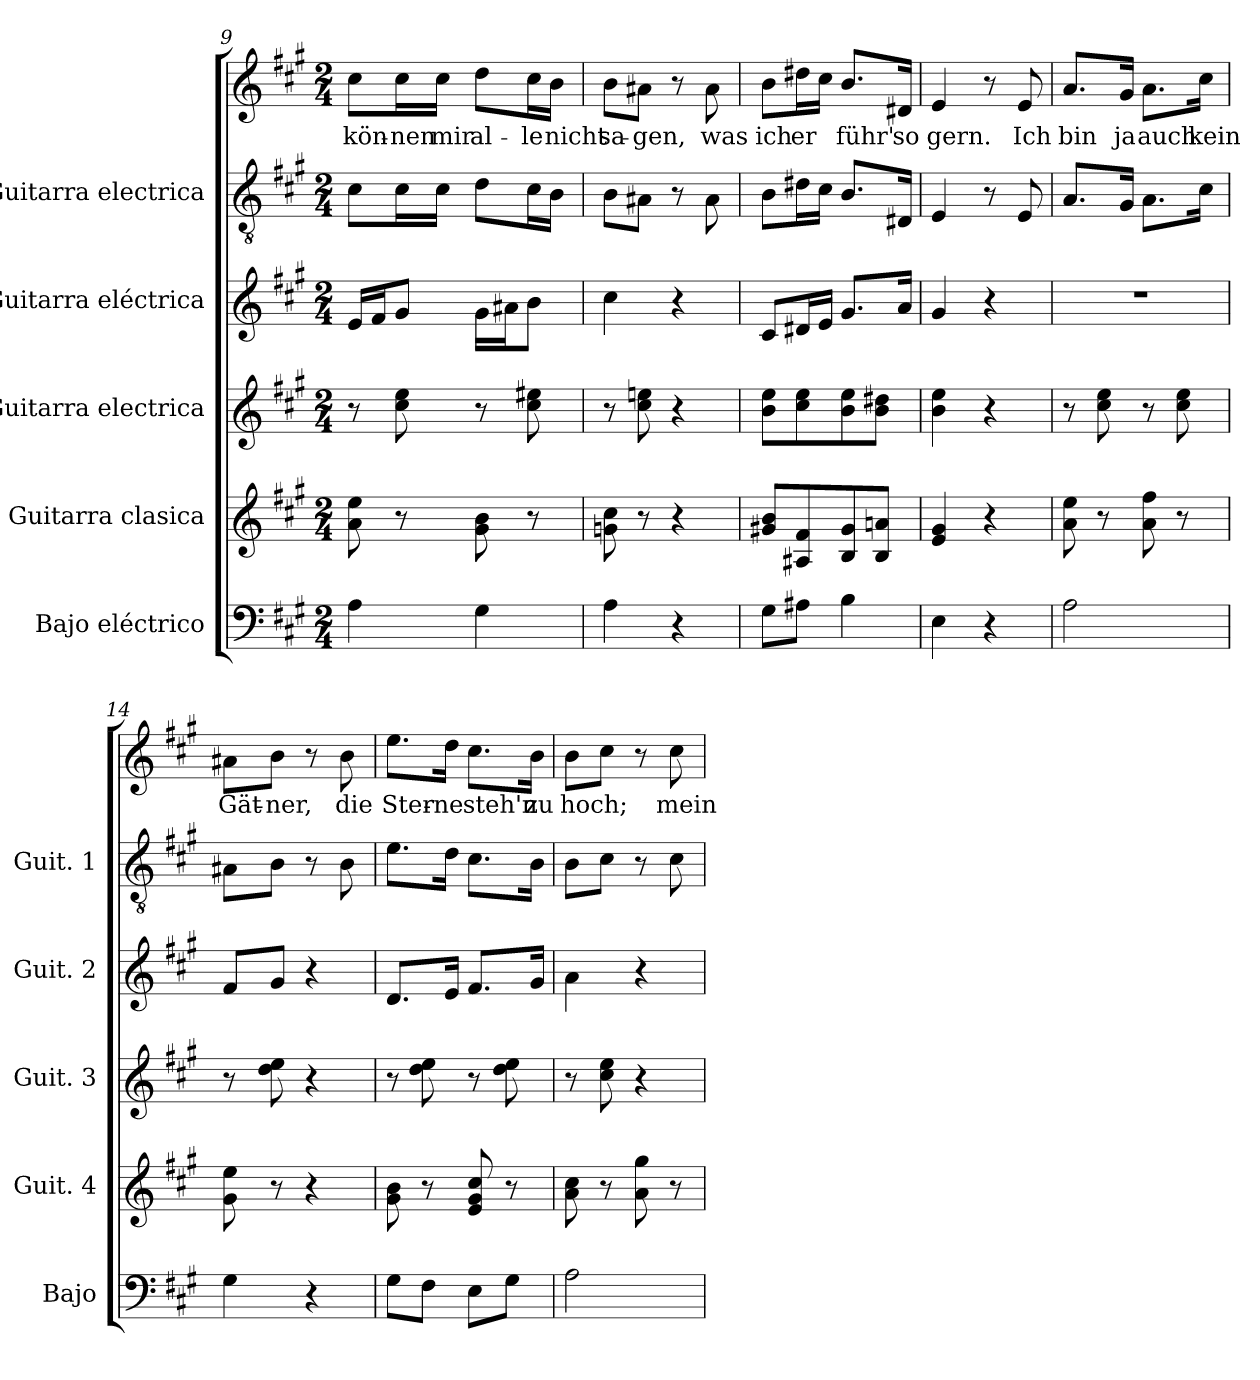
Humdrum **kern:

**kern	**kern	**kern	**kern	**kern	**kern	**text
*part6	*part5	*part4	*part3	*part2	*part1	*part1
*staff6	*staff5	*staff4	*staff3	*staff2	*staff1	*staff1
*I"Bajo eléctrico	*I"Guitarra clasica	*I"Guitarra electrica	*I"Guitarra eléctrica	*I"Guitarra  electrica	*	*
*I'Bajo	*I'Guit. 4	*I'Guit. 3	*I'Guit. 2	*I'Guit. 1	*	*
!!LO:PB:g=z
*clefF4	*clefG2	*clefG2	*clefG2	*clefGv2	*clefG2	*
*ITrd7c12	*ITrd7c12	*ITrd7c12	*	*ITrd-7c-12	*	*
*k[f#c#g#]	*k[f#c#g#]	*k[f#c#g#]	*k[f#c#g#]	*k[f#c#g#]	*k[f#c#g#]	*
*A:	*A:	*A:	*A:	*	*A:	*
*M2/4	*M2/4	*M2/4	*M2/4	*M2/4	*M2/4	*
=9	=9	=9	=9	=9	=9	=9
!	!	!	!	!	!	!LO:LY:b
4AA\	8A\ 8e\	8r	16e/LL	8cc#\L	8cc#\L	kön-
.	.	.	16f#/J	.	.	.
!	!	!	!	!	!	!LO:LY:b
.	8r	8c#\ 8e\	8g#/J	16cc#\L	16cc#\L	-nen
!	!	!	!	!	!	!LO:LY:b
.	.	.	.	16cc#\JJ	16cc#\JJ	mir
!	!	!	!	!	!	!LO:LY:b
4GG#\	8G#\ 8B\	8r	16g#\LL	8dd\L	8dd\L	al-
.	.	.	16a#X\J	.	.	.
!	!	!	!	!	!	!LO:LY:b
.	8r	8c#\ 8e#X\	8b\J	16cc#\L	16cc#\L	-le
!	!	!	!	!	!	!LO:LY:b
.	.	.	.	16b\JJ	16b\JJ	nicht
=10	=10	=10	=10	=10	=10	=10
!	!	!	!	!	!	!LO:LY:b
4AA\	8Gn\ 8c#\	8r	4cc#\	8b\L	8b\L	sa-
!	!	!	!	!	!	!LO:LY:b
.	8r	8c#\ 8en\	.	8a#X\J	8a#X\J	-gen,
4r	4r	4r	4r	8r	8r	.
!	!	!	!	!	!	!LO:LY:b
.	.	.	.	8a#\	8a#\	was
=11	=11	=11	=11	=11	=11	=11
!	!	!	!	!	!	!LO:LY:b
8GG#\L	8G#X/ 8B/L	8B\ 8e\L	8c#/L	8b\L	8b\L	ich
!	!	!	!	!	!	!LO:LY:b
8AA#X\J	8AA#X/ 8F#/	8c#\ 8e\	16d#X/L	16dd#X\L	16dd#X\L	er
.	.	.	16e/JJ	16cc#\JJ	16cc#\JJ	.
!	!	!	!	!	!	!LO:LY:b
4BB\	8BB/ 8G#/	8B\ 8e\	8.g#/L	8.b/L	8.b/L	führ'
.	8BB/ 8An/J	8B\ 8d#X\J	.	.	.	.
!	!	!	!	!	!	!LO:LY:b
.	.	.	16a/Jk	16d#X/Jk	16d#X/Jk	so
=12	=12	=12	=12	=12	=12	=12
!	!	!	!	!	!	!LO:LY:b
4EE\	4E/ 4G#/	4B\ 4e\	4g#/	4e/	4e/	gern.
4r	4r	4r	4r	8r	8r	.
!	!	!	!	!	!	!LO:LY:b
.	.	.	.	8e/	8e/	Ich
!!LO:LB:g=z
=13	=13	=13	=13	=13	=13	=13
!	!	!	!	!	!	!LO:LY:b
2AA\	8A\ 8e\	8r	2r	8.a/L	8.a/L	bin
.	8r	8c#\ 8e\	.	.	.	.
!	!	!	!	!	!	!LO:LY:b
.	.	.	.	16g#/Jk	16g#/Jk	ja
!	!	!	!	!	!	!LO:LY:b
.	8A\ 8f#\	8r	.	8.a\L	8.a\L	auch
.	8r	8c#\ 8e\	.	.	.	.
!	!	!	!	!	!	!LO:LY:b
.	.	.	.	16cc#\Jk	16cc#\Jk	kein
=14	=14	=14	=14	=14	=14	=14
!	!	!	!	!	!	!LO:LY:b
4GG#\	8G#\ 8e\	8r	8f#/L	8a#X\L	8a#X\L	Gät-
!	!	!	!	!	!	!LO:LY:b
.	8r	8d\ 8e\	8g#/J	8b\J	8b\J	-ner,
4r	4r	4r	4r	8r	8r	.
!	!	!	!	!	!	!LO:LY:b
.	.	.	.	8b\	8b\	die
=15	=15	=15	=15	=15	=15	=15
!	!	!	!	!	!	!LO:LY:b
8GG#\L	8G#\ 8B\	8r	8.d/L	8.ee\L	8.ee\L	Ster-
8FF#\J	8r	8d\ 8e\	.	.	.	.
!	!	!	!	!	!	!LO:LY:b
.	.	.	16e/Jk	16dd\Jk	16dd\Jk	-ne
!	!	!	!	!	!	!LO:LY:b
8EE\L	8E/ 8G#/ 8c#/	8r	8.f#/L	8.cc#\L	8.cc#\L	steh'n
8GG#\J	8r	8d\ 8e\	.	.	.	.
!	!	!	!	!	!	!LO:LY:b
.	.	.	16g#/Jk	16b\Jk	16b\Jk	zu
=16	=16	=16	=16	=16	=16	=16
!	!	!	!	!	!	!LO:LY:b
2AA\	8A\ 8c#\	8r	4a\	8b\L	8b\L	hoch;
.	8r	8c#\ 8e\	.	8cc#\J	8cc#\J	.
.	8A\ 8g#\	4r	4r	8r	8r	.
!	!	!	!	!	!	!LO:LY:b
.	8r	.	.	8cc#\	8cc#\	mein
=	=	=	=	=	=	=
*-	*-	*-	*-	*-	*-	*-
